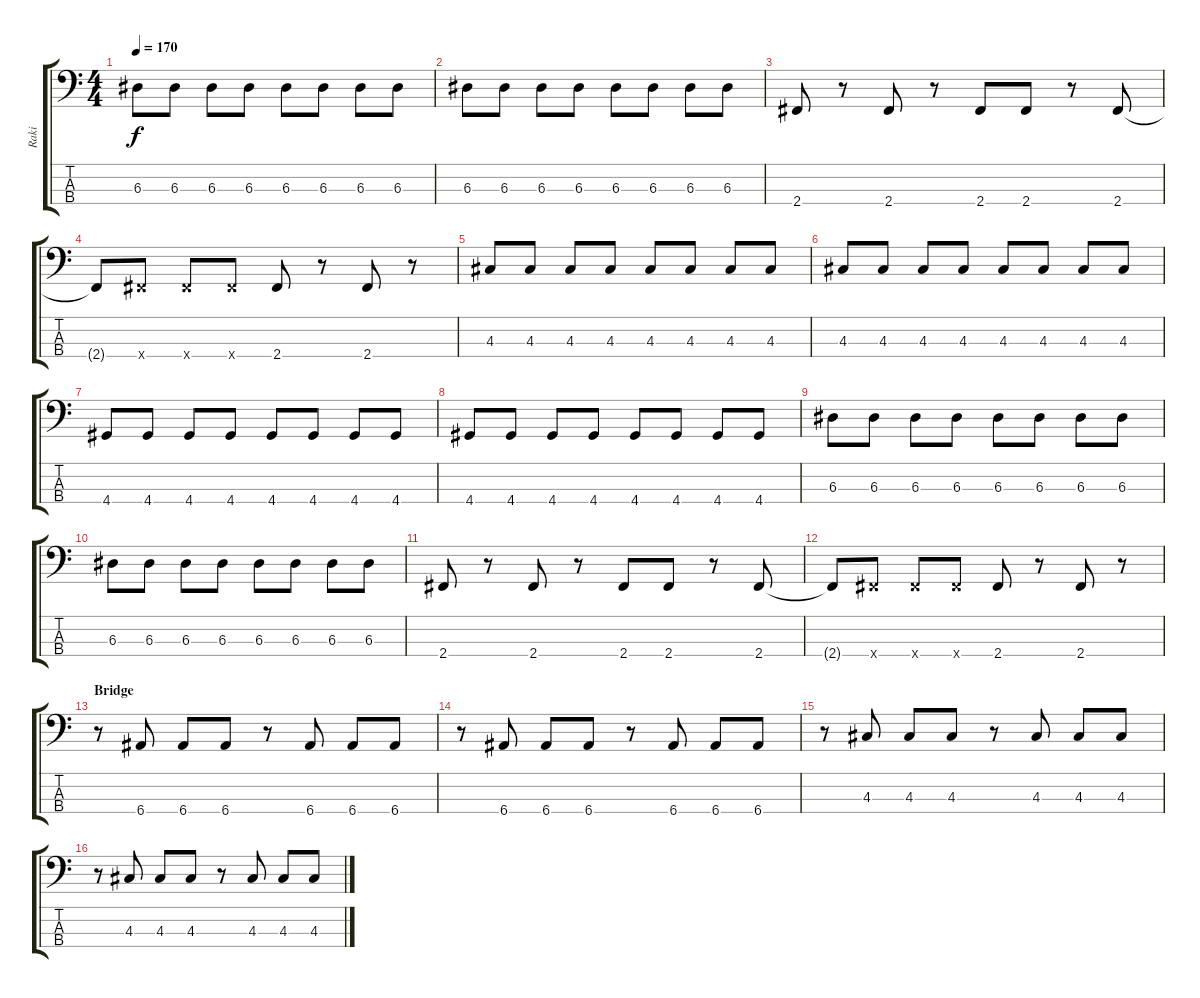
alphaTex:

\track ("Raki" "Raki") {instrument electricbassfinger}
\staff {score tabs}
\tuning (G2 D2 A1 E1) {hide}
\ts (4 4)
\tempo 170
\clef f4
\ks c
6.3.8{dy f} 6.3.8 6.3.8 6.3.8 6.3.8 6.3.8 6.3.8 6.3.8 |
6.3.8 6.3.8 6.3.8 6.3.8 6.3.8 6.3.8 6.3.8 6.3.8 |
2.4.8 r.8 2.4.8 r.8 2.4.8 2.4.8 r.8 2.4.8 |
2.4{t}.8 2.4{x}.8 2.4{x}.8 2.4{x}.8 2.4.8 r.8 2.4.8 r.8 |
4.3.8 4.3.8 4.3.8 4.3.8 4.3.8 4.3.8 4.3.8 4.3.8 |
4.3.8 4.3.8 4.3.8 4.3.8 4.3.8 4.3.8 4.3.8 4.3.8 |
4.4.8 4.4.8 4.4.8 4.4.8 4.4.8 4.4.8 4.4.8 4.4.8 |
4.4.8 4.4.8 4.4.8 4.4.8 4.4.8 4.4.8 4.4.8 4.4.8 |
6.3.8 6.3.8 6.3.8 6.3.8 6.3.8 6.3.8 6.3.8 6.3.8 |
6.3.8 6.3.8 6.3.8 6.3.8 6.3.8 6.3.8 6.3.8 6.3.8 |
2.4.8 r.8 2.4.8 r.8 2.4.8 2.4.8 r.8 2.4.8 |
2.4{t}.8 2.4{x}.8 2.4{x}.8 2.4{x}.8 2.4.8 r.8 2.4.8 r.8 |
\section ("" "Bridge")
r.8 6.4.8 6.4.8 6.4.8 r.8 6.4.8 6.4.8 6.4.8 |
r.8 6.4.8 6.4.8 6.4.8 r.8 6.4.8 6.4.8 6.4.8 |
r.8 4.3.8 4.3.8 4.3.8 r.8 4.3.8 4.3.8 4.3.8 |
r.8 4.3.8 4.3.8 4.3.8 r.8 4.3.8 4.3.8 4.3.8
